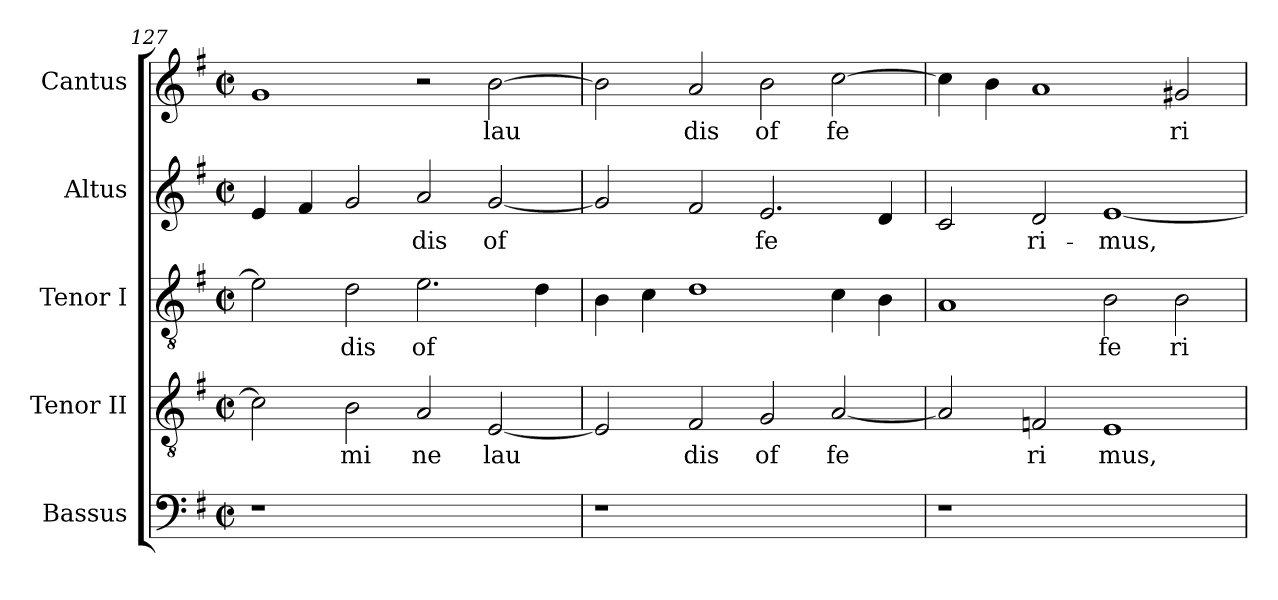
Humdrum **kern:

**kern	**kern	**text	**kern	**text	**kern	**text	**kern	**text
*part5	*part4	*part4	*part3	*part3	*part2	*part2	*part1	*part1
*staff5	*staff4	*staff4	*staff3	*staff3	*staff2	*staff2	*staff1	*staff1
*I"Bassus	*I"Tenor II	*	*I"Tenor I	*	*I"Altus	*	*I"Cantus	*
*I'B	*I'T II	*	*I'T I	*	*I'A	*	*I'C	*
*clefF4	*clefGv2	*	*clefGv2	*	*clefG2	*	*clefG2	*
*k[f#]	*k[f#]	*	*k[f#]	*	*k[f#]	*	*k[f#]	*
*G:	*G:	*	*G:	*	*G:	*	*G:	*
*M2/2	*M2/2	*	*M2/2	*	*M2/2	*	*M2/2	*
*met(c|)	*met(c|)	*	*met(c|)	*	*met(c|)	*	*met(c|)	*
=127	=127	=127	=127	=127	=127	=127	=127	=127
!	!	!LO:LY:b:cj	!	!LO:LY:b:cj	!	!LO:LY:b:cj	!	!LO:LY:b:cj
1r	2c\]	.	2e\]	.	4e/	--	1g	.
!	!	!	!	!	!	!LO:LY:b:cj	!	!
.	.	.	.	.	4f#/	--	.	.
!	!	!LO:LY:b:cj	!	!LO:LY:b:cj	!	!LO:LY:b:cj	!	!
.	2B\	mi	2d\	dis	2g/	--	.	.
!	!	!LO:LY:b:cj	!	!LO:LY:b:cj	!	!LO:LY:b:cj	!	!
1ryy	2A/	ne	2.e\	of	2a/	-dis	2r	.
!	!	!LO:LY:b:cj	!	!	!	!LO:LY:b:cj	!	!LO:LY:b:cj
.	[<2E/	lau	.	.	[<2g/	of-	[>2b\	lau
!	!	!	!	!LO:LY:b:cj	!	!	!	!
.	.	.	4d\	.	.	.	.	.
=128	=128	=128	=128	=128	=128	=128	=128	=128
!	!	!LO:LY:b:cj	!	!LO:LY:b:cj	!	!LO:LY:b:cj	!	!LO:LY:b:cj
1r	2E/]	.	4B\	.	2g/]	--	2b\]	.
!	!	!	!	!LO:LY:b:cj	!	!	!	!
.	.	.	4c\	.	.	.	.	.
!	!	!LO:LY:b:cj	!	!LO:LY:b:cj	!	!LO:LY:b:cj	!	!LO:LY:b:cj
.	2F#/	dis	1d	.	2f#/	--	2a/	dis
!	!	!LO:LY:b:cj	!	!	!	!LO:LY:b:cj	!	!LO:LY:b:cj
1ryy	2G/	of	.	.	2.e/	-fe-	2b\	of
!	!	!LO:LY:b:cj	!	!LO:LY:b:cj	!	!	!	!LO:LY:b:cj
.	[<2A/	fe	4c\	.	.	.	[>2cc\	fe
!	!	!	!	!LO:LY:b:cj	!	!LO:LY:b:cj	!	!
.	.	.	4B\	.	4d/	--	.	.
=129	=129	=129	=129	=129	=129	=129	=129	=129
!	!	!LO:LY:b:cj	!	!LO:LY:b:cj	!	!LO:LY:b:cj	!	!LO:LY:b:cj
1r	2A/]	.	1A	.	2c/	--	4cc\]	.
!	!	!	!	!	!	!	!	!LO:LY:b:cj
.	.	.	.	.	.	.	4b\	.
!	!	!LO:LY:b:cj	!	!	!	!LO:LY:b:cj	!	!LO:LY:b:cj
.	2F/	ri	.	.	2d/	-ri-	1a	.
!	!	!LO:LY:b:cj	!	!LO:LY:b:cj	!	!LO:LY:b:cj	!	!
1ryy	1E	mus,	2B\	fe	[<1e	-mus,	.	.
!	!	!	!	!LO:LY:b:cj	!	!	!	!LO:LY:b:cj
.	.	.	2B\	ri	.	.	2g#X/	ri
=	=	=	=	=	=	=	=	=
*-	*-	*-	*-	*-	*-	*-	*-	*-
